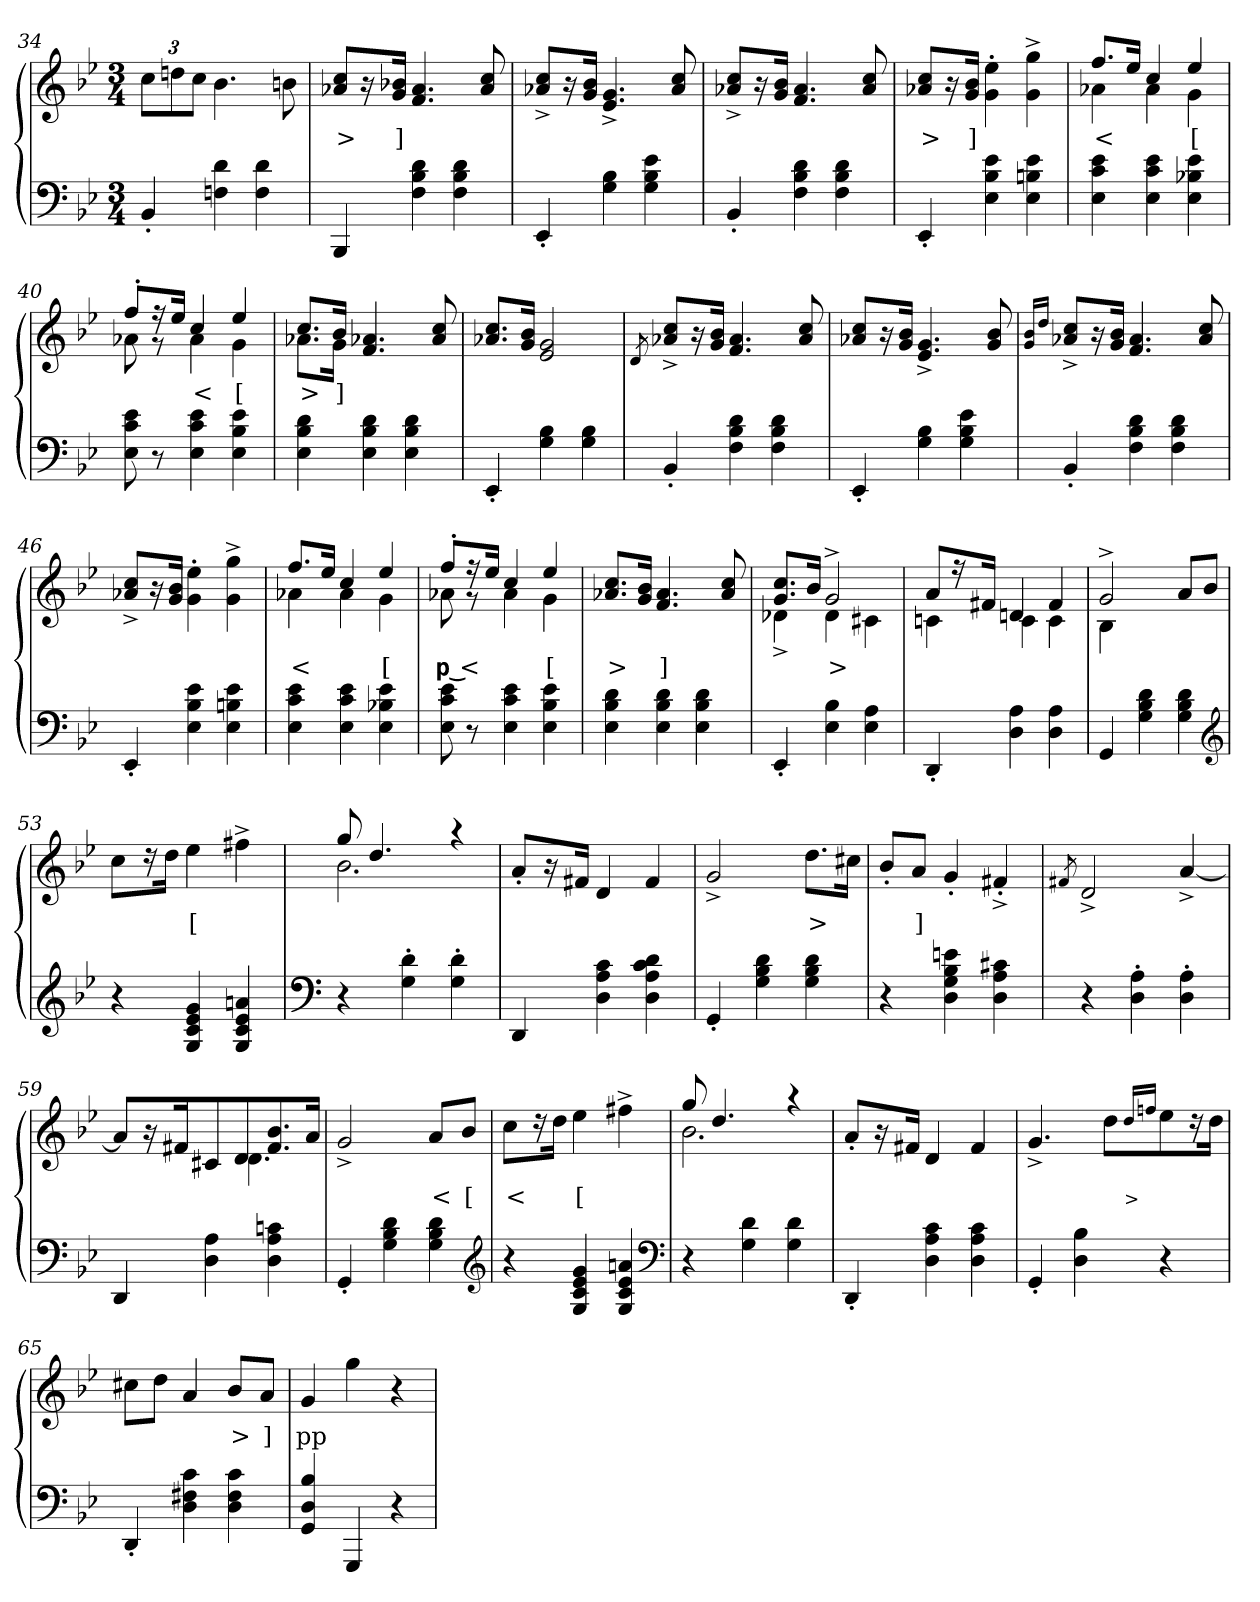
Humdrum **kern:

**kern	**kern	**text
*part2	*part1	*part1
*staff2	*staff1	*staff1
*clefF4	*clefG2	*
*k[b-e-]	*k[b-e-]	*
*M3/4	*M3/4	*
=34	=34	=34
4BB-'>	12ccL	.
.	12ddn	.
.	12ccJ	.
4d 4Fn	4.b-	.
4d 4F	.	.
.	8bn	.
=35	=35	=35
4BBB-	8cc 8a-XL	>
.	16r	.
.	16b-X 16gJk	]
4d 4B- 4F	4.a- 4.f	.
4d 4B- 4F	.	.
.	8cc/ 8a-/	.
=36	=36	=36
4EE-'>	8cc^> 8a-X^>L	.
.	16r	.
.	16b- 16gJk	.
4B- 4G	4.g^> 4.e-^>	.
4e- 4B- 4G	.	.
.	8cc/ 8a-/	.
=37	=37	=37
4BB-'>	8cc^> 8a-X^>L	.
.	16r	.
.	16b- 16gJk	.
4d 4B- 4F	4.a- 4.f	.
4d 4B- 4F	.	.
.	8cc/ 8a-/	.
=38	=38	=38
4EE-'>	8cc 8a-XL	>
.	16r	.
.	16b- 16gJk	]
4e- 4B- 4E-	4ee-'> 4g'>	.
4e- 4Bn 4E-	4gg^> 4g^>	.
=39	=39	=39
*	*^	*
4e- 4c 4E-	8.ffL	4a-X	<
.	16ee-Jk	.	.
4e- 4c 4E-	4cc	4a-	.
4e- 4B-X 4E-	4ee-	4g	[
=40	=40	=40	=40
8e- 8c 8E-	8ff'>L	8a-X	.
8r	16r	8r	.
.	16ee-Jk	.	.
4e- 4c 4E-	4cc	4a-	<
4e- 4B- 4E-	4ee-	4g	[
=41	=41	=41	=41
4d 4B- 4E-	8.ccL	8.a-L	>
.	16b-Jk	16gJ	]
4d 4B- 4E-	4.a-X 4.f	2ryy	.
4d 4B- 4E-	.	.	.
.	8cc/ 8a-/	.	.
*	*v	*v	*
=42	=42	=42
4EE-'>	8.cc 8.a-XL	.
.	16b- 16gJk	.
4B- 4G	2g 2e-	.
4B- 4G	.	.
=43	=43	=43
.	8qd/	.
4BB-'>	8cc^> 8a-X^>L	.
.	16r	.
.	16b- 16gJk	.
4d 4B- 4F	4.a- 4.f	.
4d 4B- 4F	.	.
.	8cc/ 8a-/	.
=44	=44	=44
4EE-'>	8cc 8a-XL	.
.	16r	.
.	16b- 16gJk	.
4B- 4G	4.g^> 4.e-^>	.
4e- 4B- 4G	.	.
.	8b- 8g	.
=45	=45	=45
.	16qqb- 16qqg/LL	.
.	16qqdd/JJ	.
4BB-'>	8cc^> 8a-X^>L	.
.	16r	.
.	16b- 16gJk	.
4d 4B- 4F	4.a- 4.f	.
4d 4B- 4F	.	.
.	8cc/ 8a-/	.
=46	=46	=46
4EE-'>	8cc^> 8a-X^>L	.
.	16r	<
.	16b- 16gJk	.
4e- 4B- 4E-	4ee-'> 4g'>	.
4e- 4Bn 4E-	4gg^> 4g^>	.
=47	=47	=47
*	*^	*
4e- 4c 4E-	8.ffL	4a-X	<
.	16ee-Jk	.	.
4e- 4c 4E-	4cc	4a-	.
4e- 4B-X 4E-	4ee-	4g	[
=48	=48	=48	=48
8e- 8c 8E-	8ff'>L	8a-X	p <
8r	16r	8r	.
.	16ee-Jk	.	.
4e- 4c 4E-	4cc	4a-	.
4e- 4B- 4E-	4ee-	4g	[
*	*v	*v	*
=49	=49	=49
4d 4B- 4E-	8.cc 8.a-XL	>
.	16b- 16gJk	.
4d 4B- 4E-	4.a- 4.f	]
4d 4B- 4E-	.	.
.	8cc/ 8a-/	.
=50	=50	=50
*	*^	*
4EE-'>	8.cc 8.gL	4d-X^>	.
.	16b-Jk	.	.
4B- 4E-	2g^>	4d-	>
4A 4E-	.	4c#X	.
=51	=51	=51	=51
4DD'>	8aL	4cn	.
.	16r	.	.
.	16f#XJk	.	.
4A 4D	4dn	4c	.
4A 4D	4f#	4c	.
=52	=52	=52	=52
4GG	2g^>	4B-	.
4d 4B- 4G	.	2ryy	.
4d 4B- 4G	8aL	.	.
.	8b-J	.	.
*	*v	*v	*
*clefG2	*	*
=53	=53	=53
4r	8ccL	.
.	16r	.
.	16ddJk	.
4g 4e- 4c 4G	4ee-	[
4an 4e- 4c 4G	4ff#X^>	.
=54	=54	=54
*clefF4	*	*
*	*^	*
4r	8gg	2.b-	.
.	4.dd	.	.
4d'> 4G'>	.	.	.
4d'> 4G'>	4r	.	.
*	*v	*v	*
=55	=55	=55
4DD	8a'>L	.
.	16r	.
.	16f#X/Jk	.
4c 4A 4D	4d	.
4d 4c 4A 4D	4f#	.
=56	=56	=56
4GG'>	2g^>	.
4d 4B- 4G	.	.
4d 4B- 4G	8.ddL	>
.	16cc#XJk	.
=57	=57	=57
4r	8b-'>L	.
.	8aJ	]
4en 4B- 4G 4D	4g'>	.
4c#X 4A 4D	4f#X'>^>	.
=58	=58	=58
.	8qf#X/	.
4r	2d^>	.
4A'> 4D'>	.	.
4A'> 4D'>	[4a^>	.
=59	=59	=59
*	*^	*
4DD	8aL]	4.ryy	.
.	16r	.	.
.	16f#X	.	.
4A 4D	8c#X	.	.
.	8d	4.d	.
4cn 4A 4D	8.b- 8.f#	.	.
.	16aJ	.	.
*	*v	*v	*
=60	=60	=60
4GG'>	2g^>	.
4d 4B- 4G	.	.
4d 4B- 4G	8aL	<
.	8b-J	[
*clefG2	*	*
=61	=61	=61
4r	8ccL	<
.	16r	.
.	16ddJ	.
4g 4e- 4c 4G	4ee-	[
4an 4e- 4c 4G	4ff#X^>	.
*clefF4	*	*
=62	=62	=62
*	*^	*
4r	8gg	2.b-	.
.	4.dd	.	.
4d 4G	.	.	.
4d 4G	4r	.	.
*	*v	*v	*
=63	=63	=63
4DD'>	8a'>L	.
.	16r	.
.	16f#XJk	.
4c 4A 4D	4d	.
4c 4A 4D	4f#	.
=64	=64	=64
4GG'>	4.g^>	.
4B- 4D	.	.
.	8ddL	.
.	16qdd/L	>
.	16qffn/J	.
4r	8ee-	.
.	16r	]
.	16ddJk	.
=65	=65	=65
4DD'>	8cc#XL	.
.	8ddJ	.
4c 4F#X 4D	4a	.
4c 4F# 4D	8b-L	>
.	8aJ	]
=66	=66	=66
4B-/ 4D/ 4GG/	4g	pp
4GGG	4gg	.
4r	4r	.
=	=	=
*-	*-	*-
